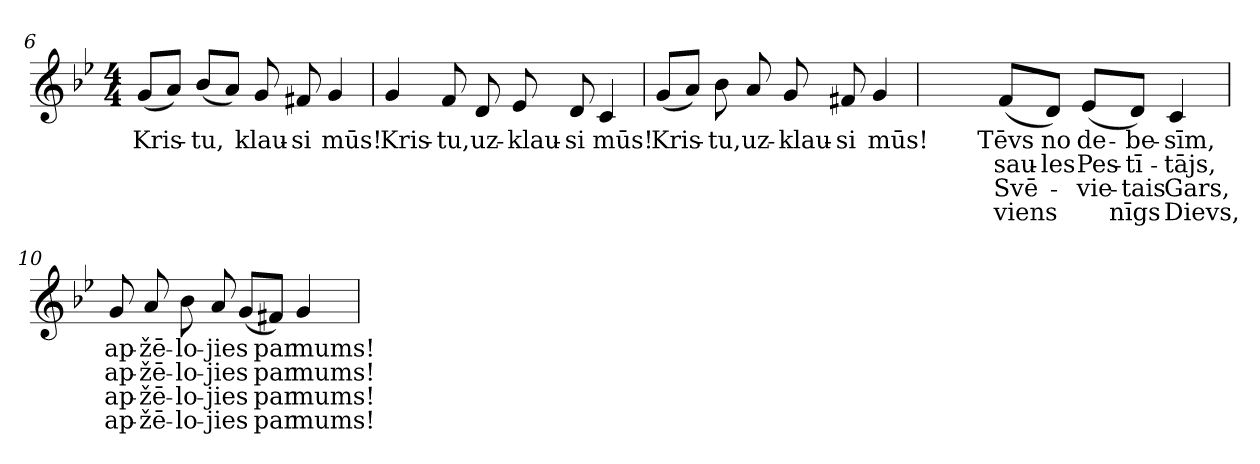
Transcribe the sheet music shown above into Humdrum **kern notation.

**kern	**text	**text	**text	**text
*part1	*part1	*part1	*part1	*part1
*staff1	*staff1	*staff1	*staff1	*staff1
*clefG2	*	*	*	*
*k[b-e-]	*	*	*	*
*B-:	*	*	*	*
*M4/4	*	*	*	*
=6	=6	=6	=6	=6
!	!LO:LY:b:color=#000000	!	!	!
(8gi/L	Kris-	.	.	.
8ai/J)	.	.	.	.
!	!LO:LY:b:color=#000000	!	!	!
(8b-i/L	-tu,	.	.	.
8ai/J)	.	.	.	.
!	!LO:LY:b:color=#000000	!	!	!
8gi/	klau-	.	.	.
!	!LO:LY:b:color=#000000	!	!	!
8f#Xi/	-si	.	.	.
!	!LO:LY:b:color=#000000	!	!	!
4gi/	mūs!	.	.	.
=7	=7	=7	=7	=7
!	!LO:LY:b:color=#000000	!	!	!
4gi/	Kris-	.	.	.
!	!LO:LY:b:color=#000000	!	!	!
8fi/	-tu,	.	.	.
!	!LO:LY:b:color=#000000	!	!	!
8di/	uz-	.	.	.
!	!LO:LY:b:color=#000000	!	!	!
8e-i/	-klau-	.	.	.
!	!LO:LY:b:color=#000000	!	!	!
8di/	-si	.	.	.
!	!LO:LY:b:color=#000000	!	!	!
4ci/	mūs!	.	.	.
=8	=8	=8	=8	=8
!	!LO:LY:b:color=#000000	!	!	!
(8gi/L	Kris-	.	.	.
8ai/J)	.	.	.	.
!	!LO:LY:b:color=#000000	!	!	!
8b-i\	-tu,	.	.	.
!	!LO:LY:b:color=#000000	!	!	!
8ai/	uz-	.	.	.
!	!LO:LY:b:color=#000000	!	!	!
8gi/	-klau-	.	.	.
!	!LO:LY:b:color=#000000	!	!	!
8f#Xi/	-si	.	.	.
!	!LO:LY:b:color=#000000	!	!	!
4gi/	mūs!	.	.	.
!!LO:LB:g=z
=9	=9	=9	=9	=9
!	!LO:LY:b:color=#000000	!LO:LY:b:color=#000000	!LO:LY:b:color=#000000	!LO:LY:b:color=#000000
2gi/yy	Dievs,	Dievs, Dēls pa-	Dievs,	Svētā Trīsvienība,
!	!LO:LY:b:color=#000000	!LO:LY:b:color=#000000	!LO:LY:b:color=#000000	!LO:LY:b:color=#000000
(8fi/L	Tēvs	-sau-	Svē-	viens
!	!LO:LY:b:color=#000000	!LO:LY:b:color=#000000	!	!
8di/J)	no	-les	.	.
!	!LO:LY:b:color=#000000	!LO:LY:b:color=#000000	!LO:LY:b:color=#000000	!
(8e-i/L	de-	Pes-	vie-	.
!	!LO:LY:b:color=#000000	!LO:LY:b:color=#000000	!LO:LY:b:color=#000000	!LO:LY:b:color=#000000
8di/J)	-be-	-tī-	-tais	-nīgs
!	!LO:LY:b:color=#000000	!LO:LY:b:color=#000000	!LO:LY:b:color=#000000	!LO:LY:b:color=#000000
4ci/	-sīm,	-tājs,	Gars,	Dievs,
=10	=10	=10	=10	=10
!	!LO:LY:b:color=#000000	!LO:LY:b:color=#000000	!LO:LY:b:color=#000000	!LO:LY:b:color=#000000
8gi/	ap-	ap-	ap-	ap-
!	!LO:LY:b:color=#000000	!LO:LY:b:color=#000000	!LO:LY:b:color=#000000	!LO:LY:b:color=#000000
8ai/	-žē-	-žē-	-žē-	-žē-
!	!LO:LY:b:color=#000000	!LO:LY:b:color=#000000	!LO:LY:b:color=#000000	!LO:LY:b:color=#000000
8b-i\	-lo-	-lo-	-lo-	-lo-
!	!LO:LY:b:color=#000000	!LO:LY:b:color=#000000	!LO:LY:b:color=#000000	!LO:LY:b:color=#000000
8ai/	-jies	-jies	-jies	-jies
(8gi/L	.	.	.	.
!	!LO:LY:b:color=#000000	!LO:LY:b:color=#000000	!LO:LY:b:color=#000000	!LO:LY:b:color=#000000
8f#Xi/J)	par	par	par	par
!	!LO:LY:b:color=#000000	!LO:LY:b:color=#000000	!LO:LY:b:color=#000000	!LO:LY:b:color=#000000
4gi/	mums!	mums!	mums!	mums!
=	=	=	=	=
*-	*-	*-	*-	*-
